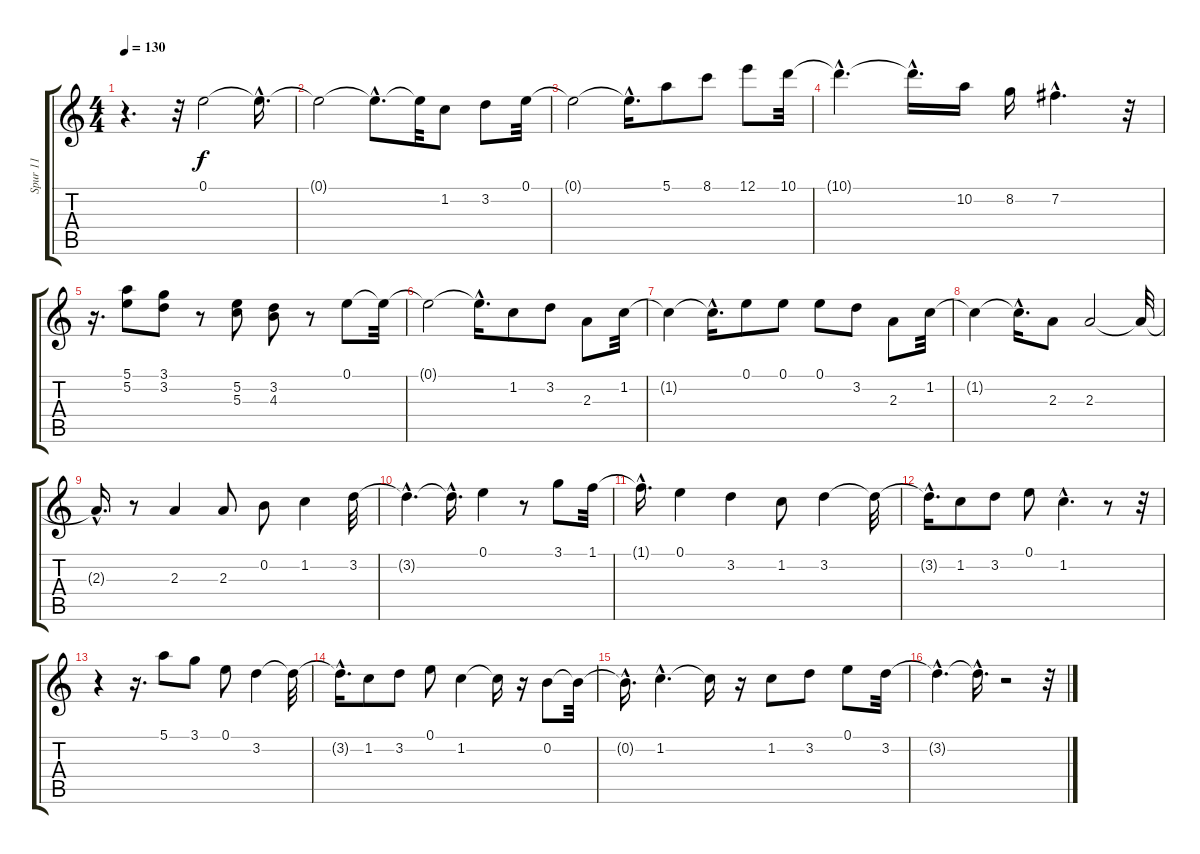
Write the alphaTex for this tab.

\track ("Spur 11" "Spur 11") {instrument electricguitarjazz}
\staff {score tabs}
\tuning (E4 B3 G3 D3 A2 E2) {hide}
\ts (4 4)
\tempo 130
\clef g2
\ks c
r.4{d dy f} r.32 0.1.2 0.1{hac t}.16{d} |
0.1{t}.2 0.1{hac t}.8{d} 0.1{t}.32 1.2.8 3.2.8 0.1.32 |
0.1{t}.2 0.1{hac t}.16{d} 5.1.8 8.1.8 12.1.8 10.1.32 |
10.1{hac t}.4{d} 10.1{hac t}.16{d} 10.2.16 8.2.16 7.2{hac}.4{d} r.32 |
r.16{d} (5.1 5.2).8 (3.1 3.2).8 r.8 (5.2 5.3).8 (3.2 4.3).8 r.8 0.1.8 0.1{t}.32 |
0.1{t}.2 0.1{hac t}.16{d} 1.2.8 3.2.8 2.3.8 1.2.32 |
1.2{t}.4 1.2{hac t}.16{d} 0.1.8 0.1.8 0.1.8 3.2.8 2.3.8 1.2.32 |
1.2{t}.4 1.2{hac t}.16{d} 2.3.8 2.3.2 2.3{t}.32 |
2.3{hac t}.16{d} r.8 2.3.4 2.3.8 0.2.8 1.2.4 3.2.32 |
3.2{hac t}.4{d} 3.2{hac t}.16{d} 0.1.4 r.8 3.1.8 1.1.32 |
1.1{hac t}.16{d} 0.1.4 3.2.4 1.2.8 3.2.4 3.2{t}.32 |
3.2{hac t}.16{d} 1.2.8 3.2.8 0.1.8 1.2{hac}.4{d} r.8 r.32 |
r.4 r.16{d} 5.1.8 3.1.8 0.1.8 3.2.4 3.2{t}.32 |
3.2{hac t}.16{d} 1.2.8 3.2.8 0.1.8 1.2.4 1.2{t}.16 r.16 0.2.8 0.2{t}.32 |
0.2{hac t}.16{d} 1.2{hac}.4{d} 1.2{t}.16 r.16 1.2.8 3.2.8 0.1.8 3.2.32 |
3.2{hac t}.4{d} 3.2{hac t}.16{d} r.2 r.32
